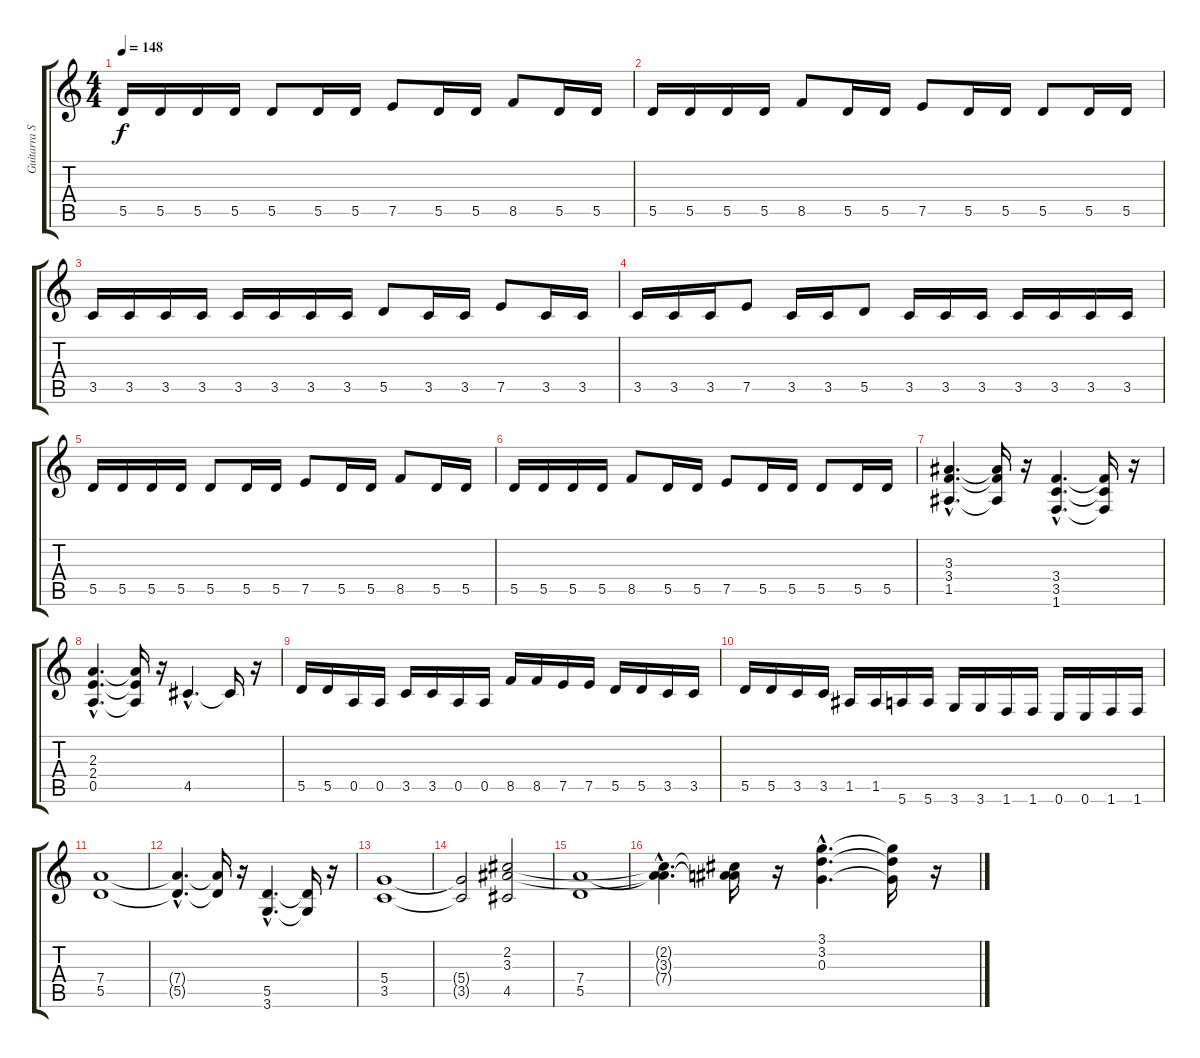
\track ("Guitarra Solo" "Guitarra S") {instrument overdrivenguitar}
\staff {score tabs}
\tuning (E4 B3 G3 D3 A2 E2) {hide}
\ts (4 4)
\tempo 148
\clef g2
\ks c
5.5.16{dy f} 5.5.16 5.5.16 5.5.16 5.5.8 5.5.16 5.5.16 7.5.8 5.5.16 5.5.16 8.5.8 5.5.16 5.5.16 |
5.5.16 5.5.16 5.5.16 5.5.16 8.5.8 5.5.16 5.5.16 7.5.8 5.5.16 5.5.16 5.5.8 5.5.16 5.5.16 |
3.5.16 3.5.16 3.5.16 3.5.16 3.5.16 3.5.16 3.5.16 3.5.16 5.5.8 3.5.16 3.5.16 7.5.8 3.5.16 3.5.16 |
3.5.16 3.5.16 3.5.16 7.5.8 3.5.16 3.5.16 5.5.8 3.5.16 3.5.16 3.5.16 3.5.16 3.5.16 3.5.16 3.5.16 |
5.5.16 5.5.16 5.5.16 5.5.16 5.5.8 5.5.16 5.5.16 7.5.8 5.5.16 5.5.16 8.5.8 5.5.16 5.5.16 |
5.5.16 5.5.16 5.5.16 5.5.16 8.5.8 5.5.16 5.5.16 7.5.8 5.5.16 5.5.16 5.5.8 5.5.16 5.5.16 |
(3.3{hac} 3.4{hac} 1.5{hac}).4{d} (3.3{t} 3.4{t} 1.5{t}).16 r.16 (3.4{hac} 3.5{hac} 1.6{hac}).4{d} (3.4{t} 3.5{t} 1.6{t}).16 r.16 |
(2.3{hac} 2.4{hac} 0.5{hac}).4{d} (2.3{t} 2.4{t} 0.5{t}).16 r.16 4.5{hac}.4{d} 4.5{t}.16 r.16 |
5.5.16 5.5.16 0.5.16 0.5.16 3.5.16 3.5.16 0.5.16 0.5.16 8.5.16 8.5.16 7.5.16 7.5.16 5.5.16 5.5.16 3.5.16 3.5.16 |
5.5.16 5.5.16 3.5.16 3.5.16 1.5.16 1.5.16 5.6.16 5.6.16 3.6.16 3.6.16 1.6.16 1.6.16 0.6.16 0.6.16 1.6.16 1.6.16 |
(7.4 5.5).1 |
(7.4{hac t} 5.5{hac t}).4{d} (7.4{t} 5.5{t}).16 r.16 (5.5{hac} 3.6{hac}).4{d} (5.5{t} 3.6{t}).16 r.16 |
(5.4 3.5).1 |
(5.4{t} 3.5{t}).2 (2.2 3.3 4.5).2 |
(7.4 5.5).1 |
(2.2{hac t} 3.3{hac t} 7.4{hac t}).4{d} (2.2{t} 3.3{t} 7.4{t}).16 r.16 (3.1{hac} 3.2{hac} 0.3{hac}).4{d} (3.1{t} 3.2{t} 0.3{t}).16 r.16
